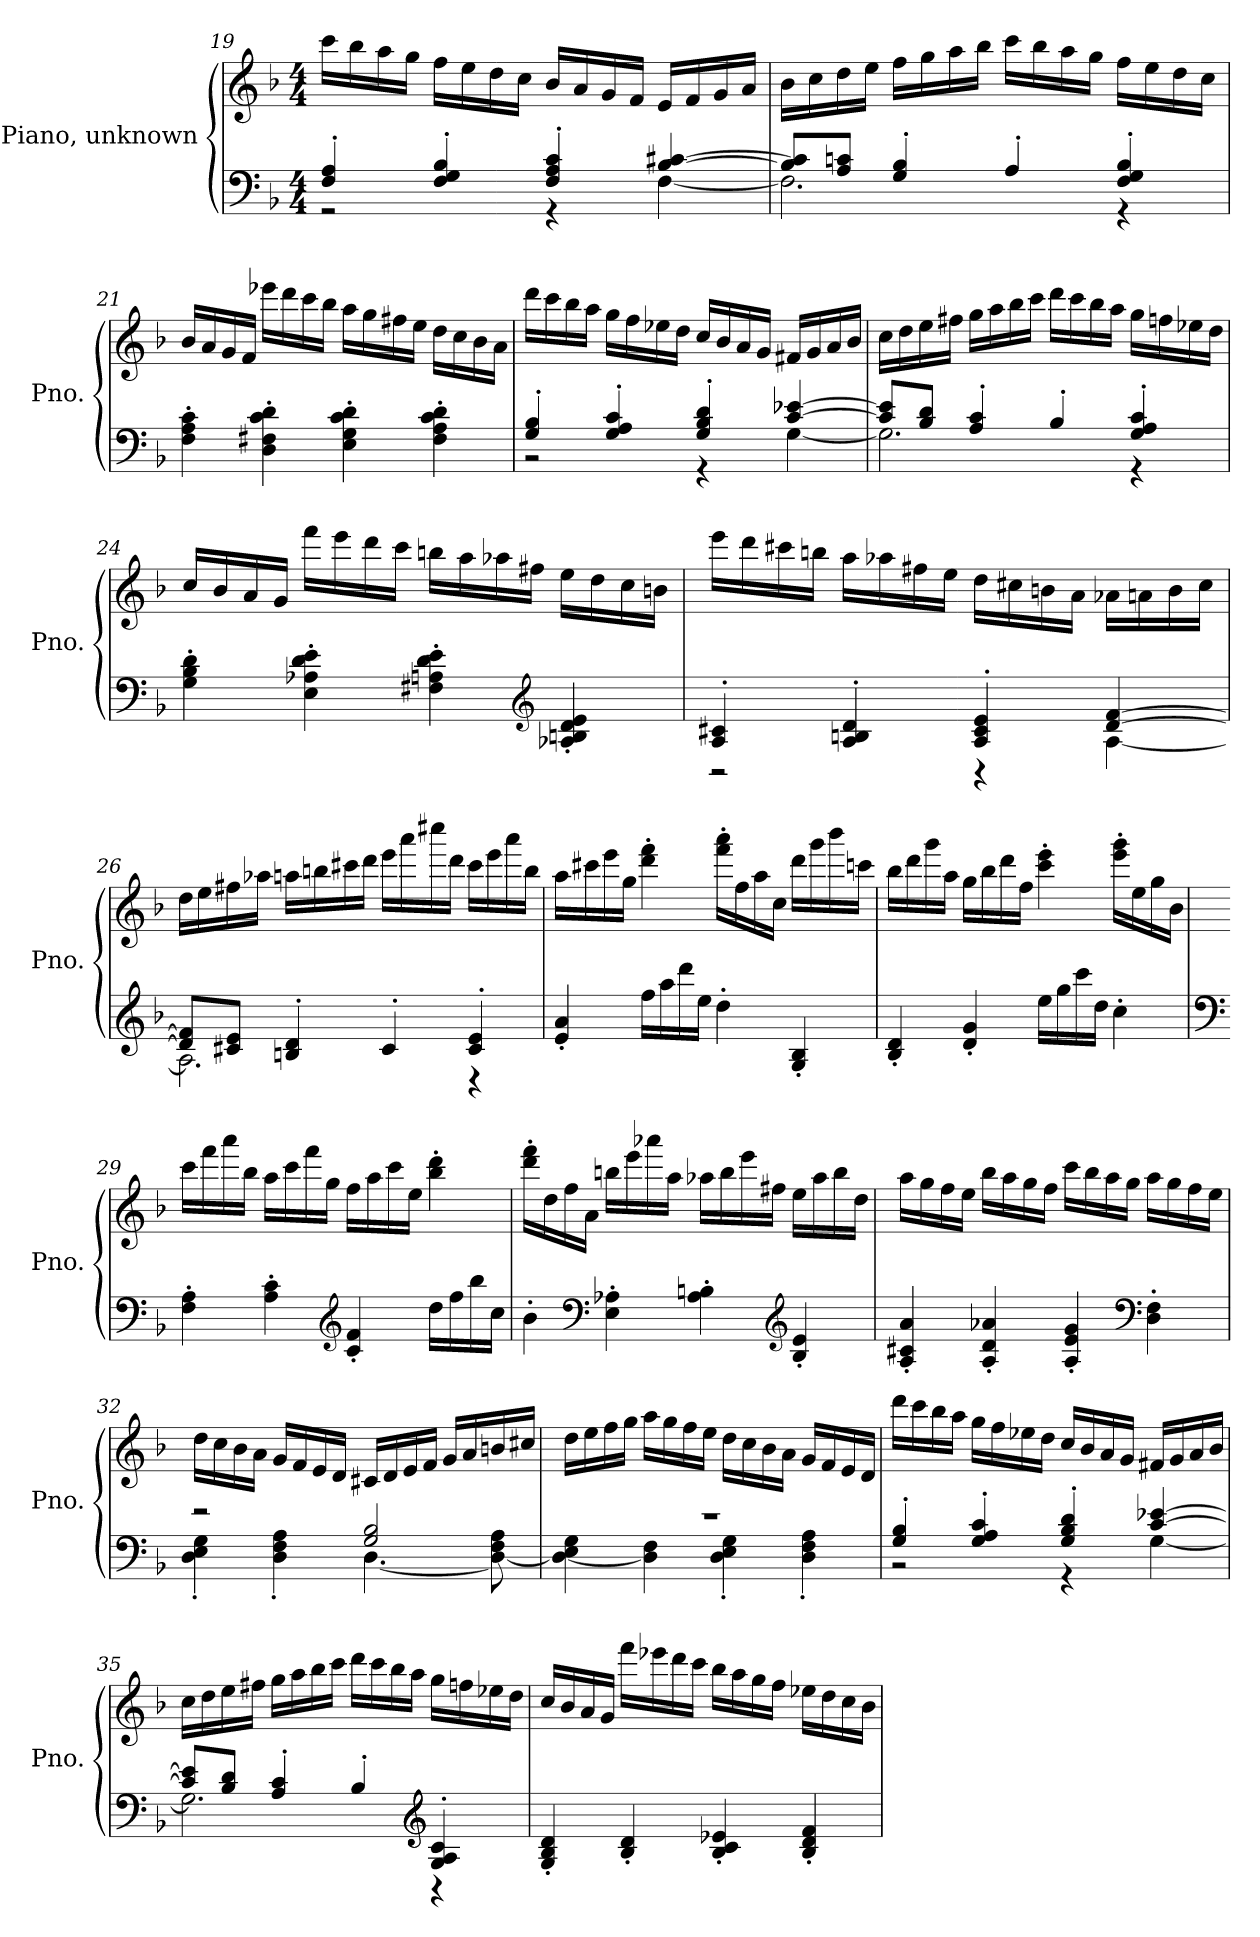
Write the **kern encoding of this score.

**kern	**kern
*part1	*part1
*staff2	*staff1
*I"Piano, unknown	*
*I'Pno.	*
!!LO:LB:g=z
*clefF4	*clefG2
*k[b-]	*k[b-]
*M4/4	*M4/4
=19	=19
*^	*
4F/' 4A/'	2r	16ccc\LL
.	.	16bb-\
.	.	16aa\
.	.	16gg\JJ
4F/' 4G/' 4B-/'	.	16ff\LL
.	.	16ee\
.	.	16dd\
.	.	16cc\JJ
4F/' 4A/' 4c/'	4r	16b-/LL
.	.	16a/
.	.	16g/
.	.	16f/JJ
[4B-/ [4c#X/	[4F\	16e/LL
.	.	16f/
.	.	16g/
.	.	16a/JJ
=20	=20	=20
8B-/] 8c#/]L	2.F\]	16b-\LL
.	.	16cc\
8A/ 8cn/J	.	16dd\
.	.	16ee\JJ
4G/' 4B-/'	.	16ff\LL
.	.	16gg\
.	.	16aa\
.	.	16bb-\JJ
4A'/	.	16ccc\LL
.	.	16bb-\
.	.	16aa\
.	.	16gg\JJ
4F/' 4G/' 4B-/'	4r	16ff\LL
.	.	16ee\
.	.	16dd\
.	.	16cc\JJ
*v	*v	*
!!LO:LB:g=z
=21	=21
4F\' 4A\' 4c\'	16b-/LL
.	16a/
.	16g/
.	16f/JJ
4D\' 4F#X\' 4c\' 4d\'	16eee-X\LL
.	16ddd\
.	16ccc\
.	16bb-\JJ
4E\' 4G\' 4c\' 4d\'	16aa\LL
.	16gg\
.	16ff#X\
.	16ee\JJ
4F#\' 4A\' 4c\' 4d\'	16dd\LL
.	16cc\
.	16b-\
.	16a\JJ
=22	=22
*^	*
4G/' 4B-/'	2r	16ddd\LL
.	.	16ccc\
.	.	16bb-\
.	.	16aa\JJ
4G/' 4A/' 4c/'	.	16gg\LL
.	.	16ff\
.	.	16ee-X\
.	.	16dd\JJ
4G/' 4B-/' 4d/'	4r	16cc/LL
.	.	16b-/
.	.	16a/
.	.	16g/JJ
[4c/ [4e-X/	[4G\	16f#X/LL
.	.	16g/
.	.	16a/
.	.	16b-/JJ
!!LO:LB:g=z
=23	=23	=23
8c/] 8e-/]L	2.G\]	16cc\LL
.	.	16dd\
8B-/ 8d/J	.	16ee\
.	.	16ff#X\JJ
4A/' 4c/'	.	16gg\LL
.	.	16aa\
.	.	16bb-\
.	.	16ccc\JJ
4B-'/	.	16ddd\LL
.	.	16ccc\
.	.	16bb-\
.	.	16aa\JJ
4G/' 4A/' 4c/'	4r	16gg\LL
.	.	16ffn\
.	.	16ee-X\
.	.	16dd\JJ
*v	*v	*
=24	=24
4G\' 4B-\' 4d\'	16cc/LL
.	16b-/
.	16a/
.	16g/JJ
4E\' 4A-X\' 4d\' 4e\'	16fff\LL
.	16eee\
.	16ddd\
.	16ccc\JJ
4F#X\' 4An\' 4d\' 4e\'	16bbn\LL
.	16aa\
.	16aa-X\
.	16ff#X\JJ
*clefG2	*
4A-X/' 4Bn/' 4d/' 4e/'	16ee\LL
.	16dd\
.	16cc\
.	16bn\JJ
!!LO:PB:g=z
=25	=25
*^	*
4A/' 4c#X/'	2r	16eee\LL
.	.	16ddd\
.	.	16ccc#X\
.	.	16bbn\JJ
4A/' 4Bn/' 4d/'	.	16aa\LL
.	.	16aa-X\
.	.	16ff#X\
.	.	16ee\JJ
4A/' 4c#/' 4e/'	4r	16dd\LL
.	.	16cc#X\
.	.	16bn\
.	.	16a\JJ
[4d/ [4f/	[4A\	16a-X\LL
.	.	16an\
.	.	16b\
.	.	16cc#\JJ
!!LO:LB:g=z
=26	=26	=26
8d/] 8f/]L	2.A\]	16dd\LL
.	.	16ee\
8c#X/ 8e/J	.	16ff#X\
.	.	16aa-X\JJ
4Bn/' 4d/'	.	16aan\LL
.	.	16bbn\
.	.	16ccc#X\
.	.	16ddd\JJ
4c#'/	.	16eee\LL
.	.	16aaa\
.	.	16cccc#X\
.	.	16ddd\JJ
4c#/' 4e/'	4r	16ccc#\LL
.	.	16eee\
.	.	16aaa\
.	.	16bb\JJ
*v	*v	*
=27	=27
4e/' 4a/'	16aa\LL
.	16ccc#X\
.	16eee\
.	16gg\JJ
16ff\LL	4ddd\' 4fff\'
16aa\	.
16ddd\	.
16ee\JJ	.
4dd'\	16fff\' 16aaa\'LL
.	16ff\
.	16aa\
.	16cc\JJ
4G/' 4B-/'	16ddd\LL
.	16ggg\
.	16bbb-\
.	16cccn\JJ
!!LO:LB:g=z
=28	=28
4B-/' 4d/'	16bb-\LL
.	16ddd\
.	16ggg\
.	16aa\JJ
4d/' 4g/'	16gg\LL
.	16bb-\
.	16ddd\
.	16ff\JJ
16ee\LL	4ccc\' 4eee\'
16gg\	.
16ccc\	.
16dd\JJ	.
4cc'\	16eee\' 16ggg\'LL
.	16ee\
.	16gg\
.	16b-\JJ
=29	=29
*clefF4	*
4F\' 4A\'	16ccc\LL
.	16fff\
.	16aaa\
.	16bb-\JJ
4A\' 4c\'	16aa\LL
.	16ccc\
.	16fff\
.	16gg\JJ
*clefG2	*
4c/' 4f/'	16ff\LL
.	16aa\
.	16ccc\
.	16ee\JJ
16dd\LL	4bb-\' 4ddd\'
16ff\	.
16bb-\	.
16cc\JJ	.
!!LO:LB:g=z
=30	=30
4b-'\	16ddd\' 16fff\'LL
.	16dd\
.	16ff\
.	16a\JJ
*clefF4	*
4E\' 4A-X\'	16bbn\LL
.	16eee\
.	16aaa-X\
.	16aa\JJ
4A-\' 4Bn\'	16aa-X\LL
.	16bb\
.	16eee\
.	16ff#X\JJ
*clefG2	*
4B/' 4e/'	16ee\LL
.	16aa-\
.	16bb\
.	16dd\JJ
=31	=31
4A/' 4c#X/' 4a/'	16aa\LL
.	16gg\
.	16ff\
.	16ee\JJ
4A/' 4d/' 4a-X/'	16bb-\LL
.	16aa\
.	16gg\
.	16ff\JJ
4A/' 4e/' 4g/'	16ccc\LL
.	16bb-\
.	16aa\
.	16gg\JJ
*clefF4	*
4D\' 4F\'	16aa\LL
.	16gg\
.	16ff\
.	16ee\JJ
!!LO:LB:g=z
=32	=32
*^	*
2r	4D\' 4E\' 4G\'	16dd\LL
.	.	16cc\
.	.	16b-\
.	.	16a\JJ
.	4D\' 4F\' 4A\'	16g/LL
.	.	16f/
.	.	16e/
.	.	16d/JJ
2G/ 2B-/	[4.D\	16c#X/LL
.	.	16d/
.	.	16e/
.	.	16f/JJ
.	.	16g/LL
.	.	16a/
.	8D\_ 8F\ 8A\	16bn/
.	.	16cc#X/JJ
=33	=33	=33
1r	4D\_ 4E\ 4G\	16dd\LL
.	.	16ee\
.	.	16ff\
.	.	16gg\JJ
.	4D\] 4F\	16aa\LL
.	.	16gg\
.	.	16ff\
.	.	16ee\JJ
.	4D\' 4E\' 4G\'	16dd\LL
.	.	16cc\
.	.	16b-\
.	.	16a\JJ
.	4D\' 4F\' 4A\'	16g/LL
.	.	16f/
.	.	16e/
.	.	16d/JJ
!!LO:LB:g=z
=34	=34	=34
4G/' 4B-/'	2r	16ddd\LL
.	.	16ccc\
.	.	16bb-\
.	.	16aa\JJ
4G/' 4A/' 4c/'	.	16gg\LL
.	.	16ff\
.	.	16ee-X\
.	.	16dd\JJ
4G/' 4B-/' 4d/'	4r	16cc/LL
.	.	16b-/
.	.	16a/
.	.	16g/JJ
[4c/ [4e-X/	[4G\	16f#X/LL
.	.	16g/
.	.	16a/
.	.	16b-/JJ
=35	=35	=35
8c/] 8e-/]L	2.G\]	16cc\LL
.	.	16dd\
8B-/ 8d/J	.	16ee\
.	.	16ff#X\JJ
4A/' 4c/'	.	16gg\LL
.	.	16aa\
.	.	16bb-\
.	.	16ccc\JJ
4B-'/	.	16ddd\LL
.	.	16ccc\
.	.	16bb-\
.	.	16aa\JJ
*clefG2	*	*
4G/' 4A/' 4c/'	4r	16gg\LL
.	.	16ffn\
.	.	16ee-X\
.	.	16dd\JJ
*v	*v	*
!!LO:PB:g=z
=36	=36
4G/' 4B-/' 4d/'	16cc/LL
.	16b-/
.	16a/
.	16g/JJ
4B-/' 4d/'	16fff\LL
.	16eee-X\
.	16ddd\
.	16ccc\JJ
4B-/' 4c/' 4e-X/'	16bb-\LL
.	16aa\
.	16gg\
.	16ff\JJ
4B-/' 4d/' 4f/'	16ee-X\LL
.	16dd\
.	16cc\
.	16b-\JJ
=	=
*-	*-
